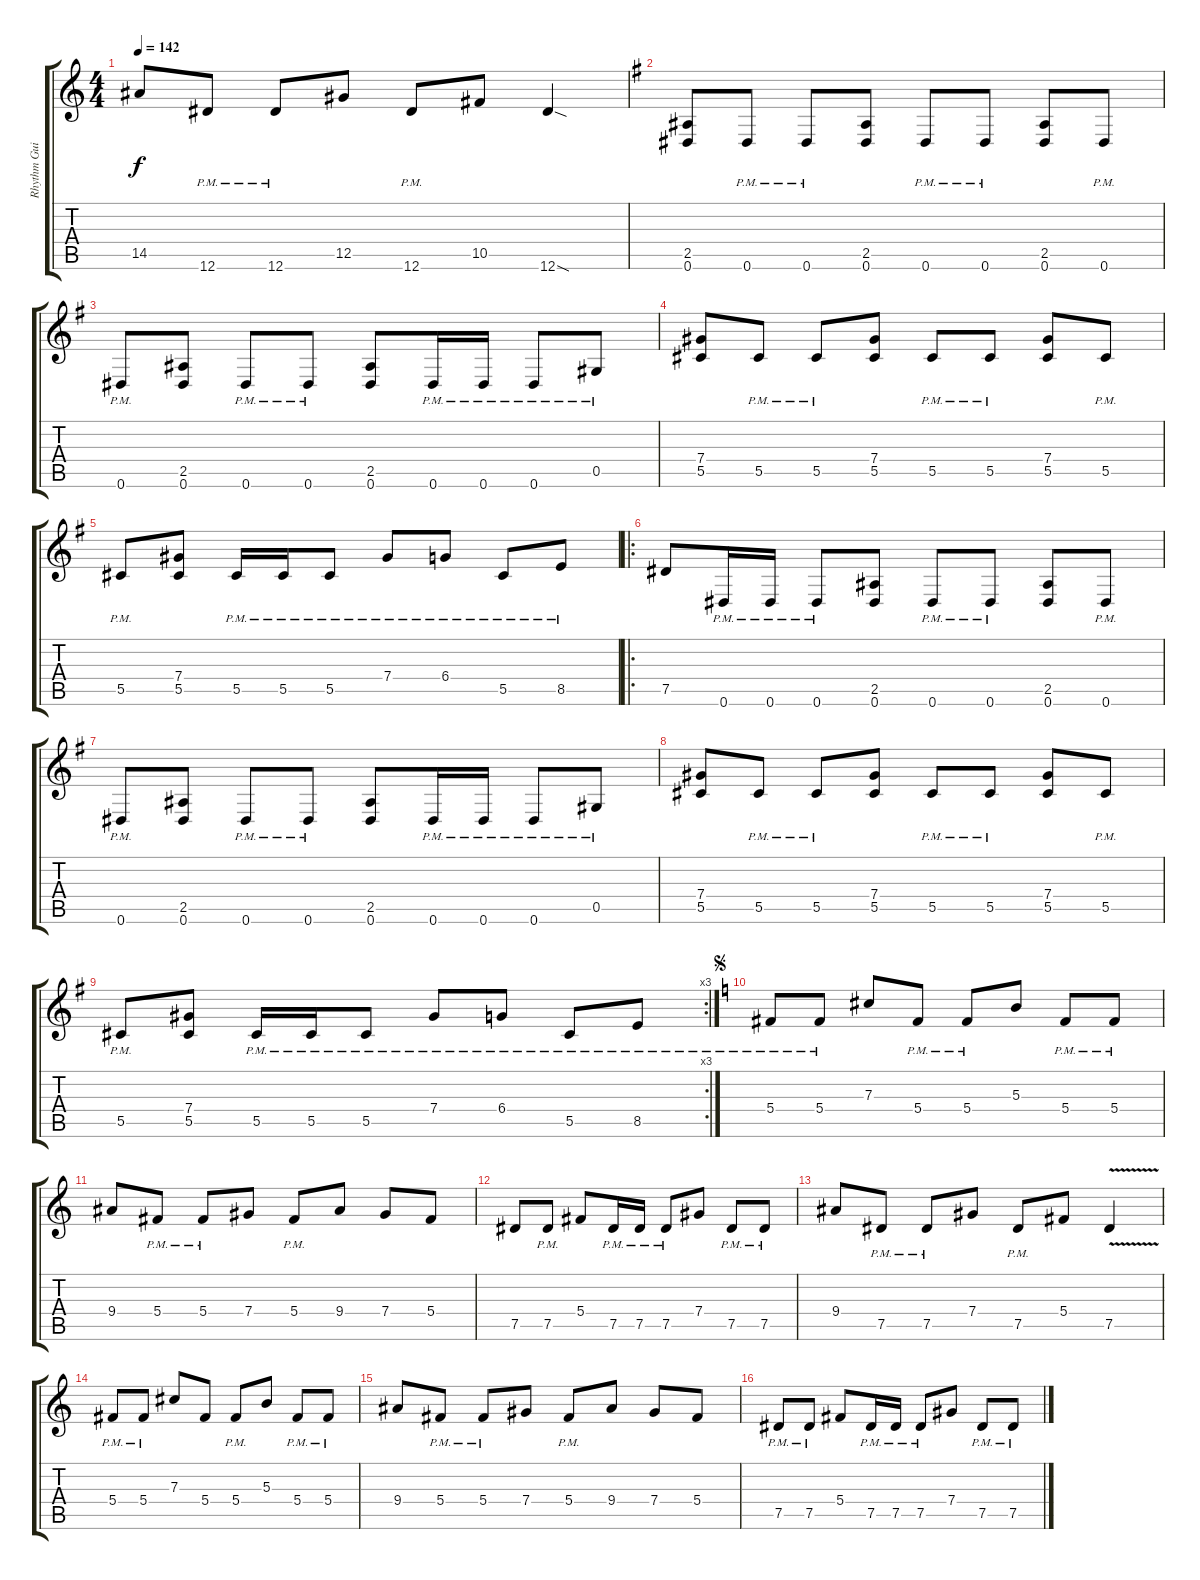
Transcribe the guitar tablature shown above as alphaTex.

\track ("Rhythm Guitar 2" "Rhythm Gui") {instrument distortionguitar}
\staff {score tabs}
\tuning (Eb4 Bb3 Gb3 Db3 Ab2 Eb2) {hide}
\ts (4 4)
\tempo 142
\clef g2
\ks c
14.5.8{dy f} 12.6{pm}.8 12.6{pm}.8 12.5.8 12.6{pm}.8 10.5.8 12.6{sod}.4 |
\ks g
(2.5 0.6).8 0.6{pm}.8 0.6{pm}.8 (2.5 0.6).8 0.6{pm}.8 0.6{pm}.8 (2.5 0.6).8 0.6{pm}.8 |
0.6{pm}.8 (2.5 0.6).8 0.6{pm}.8 0.6{pm}.8 (2.5 0.6).8 0.6{pm}.16 0.6{pm}.16 0.6{pm}.8 0.5{pm}.8 |
(7.4 5.5).8 5.5{pm}.8 5.5{pm}.8 (7.4 5.5).8 5.5{pm}.8 5.5{pm}.8 (7.4 5.5).8 5.5{pm}.8 |
5.5{pm}.8 (7.4 5.5).8 5.5{pm}.16 5.5{pm}.16 5.5{pm}.8 7.4{pm}.8 6.4{pm}.8 5.5{pm}.8 8.5{pm}.8 |
\ro
7.5.8 0.6{pm}.16 0.6{pm}.16 0.6{pm}.8 (2.5 0.6).8 0.6{pm}.8 0.6{pm}.8 (2.5 0.6).8 0.6{pm}.8 |
0.6{pm}.8 (2.5 0.6).8 0.6{pm}.8 0.6{pm}.8 (2.5 0.6).8 0.6{pm}.16 0.6{pm}.16 0.6{pm}.8 0.5{pm}.8 |
(7.4 5.5).8 5.5{pm}.8 5.5{pm}.8 (7.4 5.5).8 5.5{pm}.8 5.5{pm}.8 (7.4 5.5).8 5.5{pm}.8 |
\rc 3
5.5{pm}.8 (7.4 5.5).8 5.5{pm}.16 5.5{pm}.16 5.5{pm}.8 7.4{pm}.8 6.4{pm}.8 5.5{pm}.8 8.5{pm}.8 |
\jump segno
\ks c
5.4{pm}.8 5.4{pm}.8 7.3.8 5.4{pm}.8 5.4{pm}.8 5.3.8 5.4{pm}.8 5.4{pm}.8 |
9.4.8 5.4{pm}.8 5.4{pm}.8 7.4.8 5.4{pm}.8 9.4.8 7.4.8 5.4.8 |
7.5.8 7.5{pm}.8 5.4.8 7.5{pm}.16 7.5{pm}.16 7.5{pm}.8 7.4.8 7.5{pm}.8 7.5{pm}.8 |
9.4.8 7.5{pm}.8 7.5{pm}.8 7.4.8 7.5{pm}.8 5.4.8 7.5{v}.4 |
5.4{pm}.8 5.4{pm}.8 7.3.8 5.4.8 5.4{pm}.8 5.3.8 5.4{pm}.8 5.4{pm}.8 |
9.4.8 5.4{pm}.8 5.4{pm}.8 7.4.8 5.4{pm}.8 9.4.8 7.4.8 5.4.8 |
7.5{pm}.8 7.5{pm}.8 5.4.8 7.5{pm}.16 7.5{pm}.16 7.5{pm}.8 7.4.8 7.5{pm}.8 7.5{pm}.8
